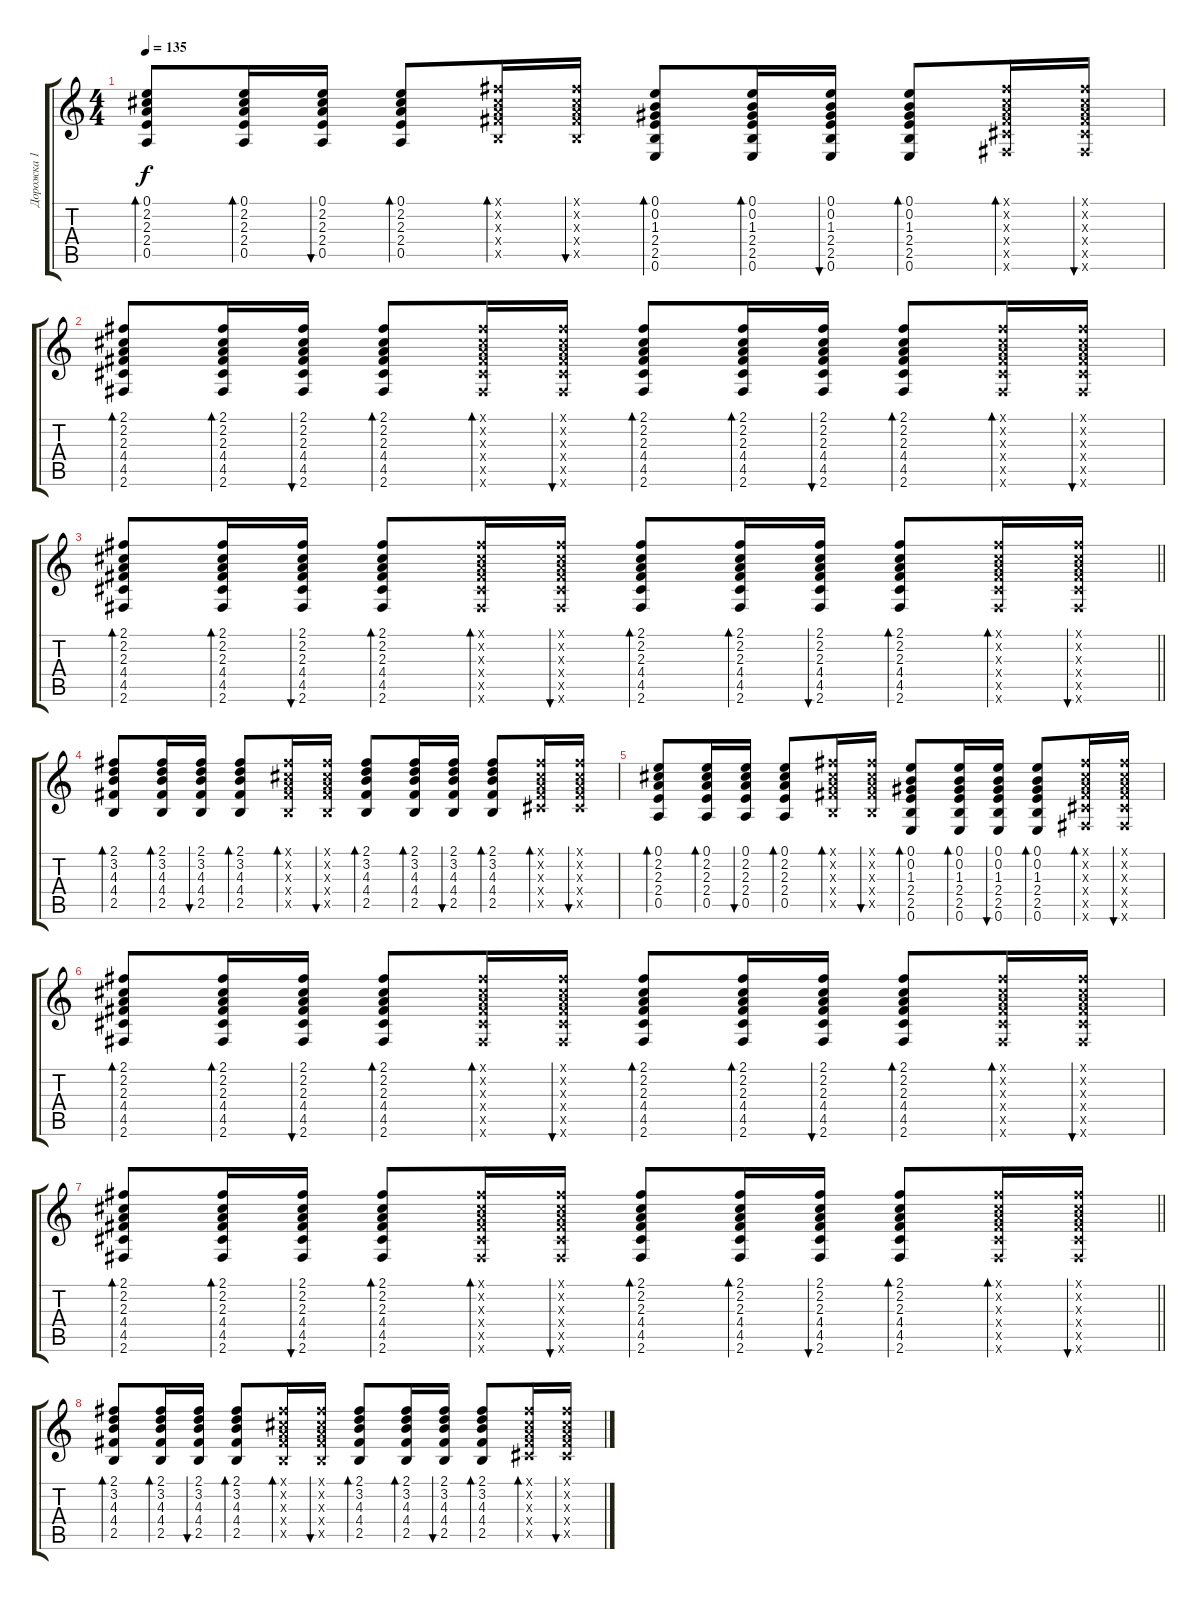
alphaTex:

\track ("Дорожка 1" "Дорожка 1") {instrument acousticguitarsteel}
\staff {score tabs}
\tuning (E4 B3 G3 D3 A2 E2) {hide}
\ts (4 4)
\tempo 135
\clef g2
\ks c
(0.1 2.2 2.3 2.4 0.5).8{bd 60 dy f} (0.1 2.2 2.3 2.4 0.5).16{bd 60} (0.1 2.2 2.3 2.4 0.5).16{bu 60} (0.1 2.2 2.3 2.4 0.5).8{bd 60} (2.1{x} 2.2{x} 2.3{x} 4.4{x} 2.5{x}).16{bd 60} (2.1{x} 2.2{x} 2.3{x} 4.4{x} 2.5{x}).16{bu 60} (0.1 0.2 1.3 2.4 2.5 0.6).8{bd 60} (0.1 0.2 1.3 2.4 2.5 0.6).16{bd 60} (0.1 0.2 1.3 2.4 2.5 0.6).16{bu 60} (0.1 0.2 1.3 2.4 2.5 0.6).8{bd 60} (2.1{x} 2.2{x} 2.3{x} 4.4{x} 4.5{x} 2.6{x}).16{bd 60} (2.1{x} 2.2{x} 2.3{x} 4.4{x} 4.5{x} 2.6{x}).16{bu 60} |
(2.1 2.2 2.3 4.4 4.5 2.6).8{bd 60} (2.1 2.2 2.3 4.4 4.5 2.6).16{bd 60} (2.1 2.2 2.3 4.4 4.5 2.6).16{bu 60} (2.1 2.2 2.3 4.4 4.5 2.6).8{bd 60} (2.1{x} 2.2{x} 2.3{x} 4.4{x} 4.5{x} 2.6{x}).16{bd 60} (2.1{x} 2.2{x} 2.3{x} 4.4{x} 4.5{x} 2.6{x}).16{bu 60} (2.1 2.2 2.3 4.4 4.5 2.6).8{bd 60} (2.1 2.2 2.3 4.4 4.5 2.6).16{bd 60} (2.1 2.2 2.3 4.4 4.5 2.6).16{bu 60} (2.1 2.2 2.3 4.4 4.5 2.6).8{bd 60} (2.1{x} 2.2{x} 2.3{x} 4.4{x} 4.5{x} 2.6{x}).16{bd 60} (2.1{x} 2.2{x} 2.3{x} 4.4{x} 4.5{x} 2.6{x}).16{bu 60} |
\barLineRight lightlight
(2.1 2.2 2.3 4.4 4.5 2.6).8{bd 60} (2.1 2.2 2.3 4.4 4.5 2.6).16{bd 60} (2.1 2.2 2.3 4.4 4.5 2.6).16{bu 60} (2.1 2.2 2.3 4.4 4.5 2.6).8{bd 60} (2.1{x} 2.2{x} 2.3{x} 4.4{x} 4.5{x} 2.6{x}).16{bd 60} (2.1{x} 2.2{x} 2.3{x} 4.4{x} 4.5{x} 2.6{x}).16{bu 60} (2.1 2.2 2.3 4.4 4.5 2.6).8{bd 60} (2.1 2.2 2.3 4.4 4.5 2.6).16{bd 60} (2.1 2.2 2.3 4.4 4.5 2.6).16{bu 60} (2.1 2.2 2.3 4.4 4.5 2.6).8{bd 60} (2.1{x} 2.2{x} 2.3{x} 4.4{x} 4.5{x} 2.6{x}).16{bd 60} (2.1{x} 2.2{x} 2.3{x} 4.4{x} 4.5{x} 2.6{x}).16{bu 60} |
(2.1 3.2 4.3 4.4 2.5).8{bd 60} (2.1 3.2 4.3 4.4 2.5).16{bd 60} (2.1 3.2 4.3 4.4 2.5).16{bu 60} (2.1 3.2 4.3 4.4 2.5).8{bd 60} (2.1{x} 2.2{x} 2.3{x} 4.4{x} 2.5{x}).16{bd 60} (2.1{x} 2.2{x} 2.3{x} 4.4{x} 2.5{x}).16{bu 60} (2.1 3.2 4.3 4.4 2.5).8{bd 60} (2.1 3.2 4.3 4.4 2.5).16{bd 60} (2.1 3.2 4.3 4.4 2.5).16{bu 60} (2.1 3.2 4.3 4.4 2.5).8{bd 60} (2.1{x} 2.2{x} 2.3{x} 4.4{x} 4.5{x}).16{bd 60} (2.1{x} 2.2{x} 2.3{x} 4.4{x} 4.5{x}).16{bu 60} |
(0.1 2.2 2.3 2.4 0.5).8{bd 60} (0.1 2.2 2.3 2.4 0.5).16{bd 60} (0.1 2.2 2.3 2.4 0.5).16{bu 60} (0.1 2.2 2.3 2.4 0.5).8{bd 60} (2.1{x} 2.2{x} 2.3{x} 4.4{x} 2.5{x}).16{bd 60} (2.1{x} 2.2{x} 2.3{x} 4.4{x} 2.5{x}).16{bu 60} (0.1 0.2 1.3 2.4 2.5 0.6).8{bd 60} (0.1 0.2 1.3 2.4 2.5 0.6).16{bd 60} (0.1 0.2 1.3 2.4 2.5 0.6).16{bu 60} (0.1 0.2 1.3 2.4 2.5 0.6).8{bd 60} (2.1{x} 2.2{x} 2.3{x} 4.4{x} 4.5{x} 2.6{x}).16{bd 60} (2.1{x} 2.2{x} 2.3{x} 4.4{x} 4.5{x} 2.6{x}).16{bu 60} |
(2.1 2.2 2.3 4.4 4.5 2.6).8{bd 60} (2.1 2.2 2.3 4.4 4.5 2.6).16{bd 60} (2.1 2.2 2.3 4.4 4.5 2.6).16{bu 60} (2.1 2.2 2.3 4.4 4.5 2.6).8{bd 60} (2.1{x} 2.2{x} 2.3{x} 4.4{x} 4.5{x} 2.6{x}).16{bd 60} (2.1{x} 2.2{x} 2.3{x} 4.4{x} 4.5{x} 2.6{x}).16{bu 60} (2.1 2.2 2.3 4.4 4.5 2.6).8{bd 60} (2.1 2.2 2.3 4.4 4.5 2.6).16{bd 60} (2.1 2.2 2.3 4.4 4.5 2.6).16{bu 60} (2.1 2.2 2.3 4.4 4.5 2.6).8{bd 60} (2.1{x} 2.2{x} 2.3{x} 4.4{x} 4.5{x} 2.6{x}).16{bd 60} (2.1{x} 2.2{x} 2.3{x} 4.4{x} 4.5{x} 2.6{x}).16{bu 60} |
\barLineRight lightlight
(2.1 2.2 2.3 4.4 4.5 2.6).8{bd 60} (2.1 2.2 2.3 4.4 4.5 2.6).16{bd 60} (2.1 2.2 2.3 4.4 4.5 2.6).16{bu 60} (2.1 2.2 2.3 4.4 4.5 2.6).8{bd 60} (2.1{x} 2.2{x} 2.3{x} 4.4{x} 4.5{x} 2.6{x}).16{bd 60} (2.1{x} 2.2{x} 2.3{x} 4.4{x} 4.5{x} 2.6{x}).16{bu 60} (2.1 2.2 2.3 4.4 4.5 2.6).8{bd 60} (2.1 2.2 2.3 4.4 4.5 2.6).16{bd 60} (2.1 2.2 2.3 4.4 4.5 2.6).16{bu 60} (2.1 2.2 2.3 4.4 4.5 2.6).8{bd 60} (2.1{x} 2.2{x} 2.3{x} 4.4{x} 4.5{x} 2.6{x}).16{bd 60} (2.1{x} 2.2{x} 2.3{x} 4.4{x} 4.5{x} 2.6{x}).16{bu 60} |
(2.1 3.2 4.3 4.4 2.5).8{bd 60} (2.1 3.2 4.3 4.4 2.5).16{bd 60} (2.1 3.2 4.3 4.4 2.5).16{bu 60} (2.1 3.2 4.3 4.4 2.5).8{bd 60} (2.1{x} 2.2{x} 2.3{x} 4.4{x} 2.5{x}).16{bd 60} (2.1{x} 2.2{x} 2.3{x} 4.4{x} 2.5{x}).16{bu 60} (2.1 3.2 4.3 4.4 2.5).8{bd 60} (2.1 3.2 4.3 4.4 2.5).16{bd 60} (2.1 3.2 4.3 4.4 2.5).16{bu 60} (2.1 3.2 4.3 4.4 2.5).8{bd 60} (2.1{x} 2.2{x} 2.3{x} 4.4{x} 4.5{x}).16{bd 60} (2.1{x} 2.2{x} 2.3{x} 4.4{x} 4.5{x}).16{bu 60}
